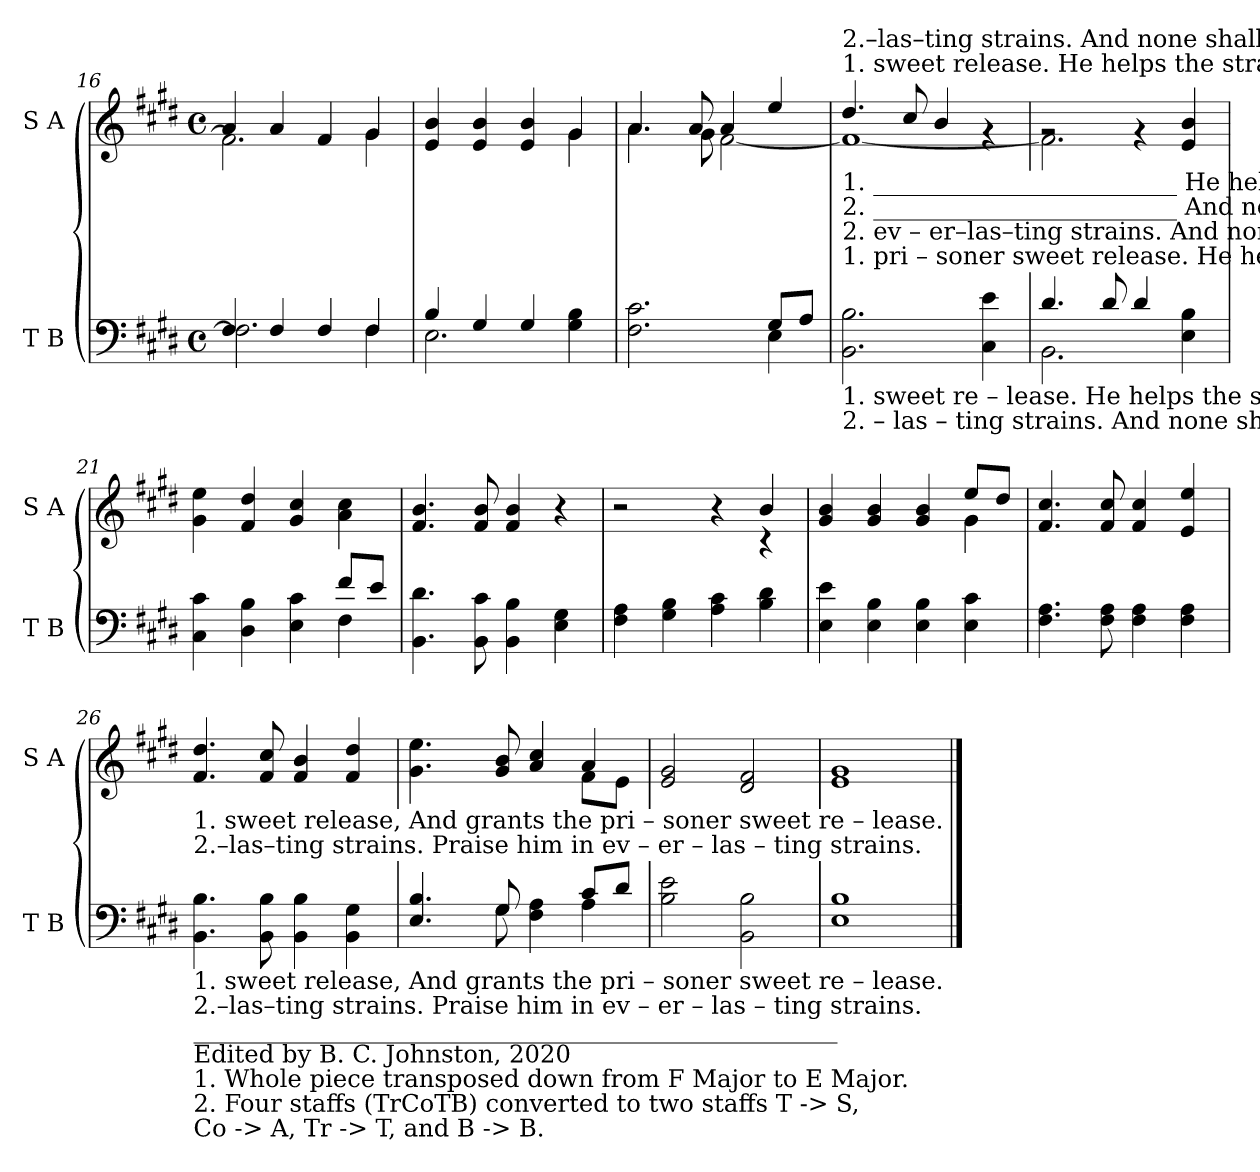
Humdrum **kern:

**kern	**kern
*part2	*part1
*staff2	*staff1
*I"T B	*I"S A
*I'T B	*I'S A
*clefF4	*clefG2
*k[f#c#g#d#]	*k[f#c#g#d#]
*M4/4	*M4/4
*met(c)	*met(c)
=16	=16
*^	*^
4F#/	2.F#\]	4a/	2.f#\]
4F#/	.	4a/	.
4F#/	.	4f#/	.
4F#/	4F#\	4g#/	4g#\
=17	=17	=17	=17
4B/	2.E\	4e/ 4b/	4ryy
4G#/	.	4e/ 4b/	4ryy
4G#/	.	4e/ 4b/	4ryy
4G#\ 4B\	4ryy	4g#/	4g#\
=18	=18	=18	=18
2.F#\ 2.c#\	2.ryy	4.a/	4.a\
.	.	8a/	8g#\
.	.	4a/	[2f#\
8G#/L	4E\	4ee/	.
8A/J	.	.	.
*v	*v	*	*
!!LO:LB:g=z	!!
=19	=19	=19
!	!LO:TX:b:t=1. _________________________     He  helps   the   stranger        in    distress,                                       fa –ther –less,  And  grants  the prisoner	!
!	!LO:TX:b:t=2. _________________________     And none shall   find   his      promise  vain.                                      ev –er  reigns,  Praise  him   in   ev – er –	!
!	!LO:TX:a:t=1. sweet  release.                          He   helps   the   stran – ger     in   distress,                              the    fa –ther –less.  And grants  the  prisoner	!
!	!LO:TX:a:t=2.–las–ting strains.                       And  none  shall   find    his   promise   vain.                             God   ever   reigns,   Praie   him   in    ev  – er  –	!
!LO:TX:b:t=1. sweet            re  –  lease.            He   helps  the   stranger       in     distress,  The    widow  and   the   fa–ther –less.   And     grants  the prisoner	!	!
!LO:TX:b:t=2. – las     –      ting    strains.         And none shall   find   his      promise vain.  Thy   God, O  Zi  –  on!   ever reigns;   Praise    him  in    ev – er –	!	!
!LO:TX:a:t=1. pri      –      soner sweet release. He  helps  the   stranger        in   distress,   The    widow   and   the  fa – ther–less,   And  grants  the  prisoner	!	!
!LO:TX:a:t=2.  ev      –        er–las–ting strains. And none shall find  his        promise vain.  Thy  God,  O  Zi – on!   ev–er   reigns,  Praise  him    in   ev – er –	!	!
2.BB\ 2.B\	4.dd#/	1f#_
.	8cc#/	.
.	4b/	.
4C#\ 4e\	4rg	.
=20	=20	=20
*^	*	*
4.d#/	2.BB\	2rg	2.f#\]
8d#/	.	.	.
4d#/	.	4rg	.
4E\ 4B\	4ryy	4e/ 4b/	4ryy
*	*	*v	*v
=21	=21	=21
4C#\ 4c#\	4ryy	4g#\ 4ee\
4D#\ 4B\	4ryy	4f#/ 4dd#/
4E\ 4c#\	4ryy	4g#/ 4cc#/
8f#/L	4F#\	4a\ 4cc#\
8e/J	.	.
*v	*v	*
=22	=22
4.BB\ 4.d#\	4.f#/ 4.b/
8BB\ 8c#\	8f#/ 8b/
4BB\ 4B\	4f#/ 4b/
4E\ 4G#\	4r
=23	=23
*	*^
4F#\ 4A\	2r	2.ryy
4G#\ 4B\	.	.
4A\ 4c#\	4r	.
4B\ 4d#\	4b/	4r
=24	=24	=24
4E\ 4e\	4g#/ 4b/	4ryy
4E\ 4B\	4g#/ 4b/	4ryy
4E\ 4B\	4g#/ 4b/	4ryy
4E\ 4c#\	8ee/L	4g#\
.	8dd#/J	.
*	*v	*v
=25	=25
4.F#\ 4.A\	4.f#/ 4.cc#/
8F#\ 8A\	8f#/ 8cc#/
4F#\ 4A\	4f#/ 4cc#/
4F#\ 4A\	4e/ 4ee/
!!LO:LB:g=z
=26	=26
!	!LO:TX:b:t=1.   sweet  release,   And   grants     the   pri –  soner  sweet   re   –   lease.
!	!LO:TX:b:t=2.–las–ting strains.  Praise  him        in     ev  –  er   –  las  –  ting     strains.
!LO:TX:b:t=1.   sweet  release,   And   grants     the   pri –  soner  sweet   re   –   lease.	!
!LO:TX:b:t=2.–las–ting strains.  Praise  him        in     ev  –  er   –  las  –  ting     strains.	!
!LO:TX:b:t=_____________________________________________________	!
!LO:TX:b:t=Edited by B. C. Johnston, 2020	!
!LO:TX:b:t=1. Whole piece transposed down from F Major to E Major.	!
!LO:TX:b:t=2. Four staffs (TrCoTB) converted to two staffs T -> S,	!
!LO:TX:b:t=Co -> A, Tr -> T, and B -> B.	!
4.BB\ 4.B\	4.f#/ 4.dd#/
8BB\ 8B\	8f#/ 8cc#/
4BB\ 4B\	4f#/ 4b/
4BB\ 4G#\	4f#/ 4dd#/
=27	=27
*^	*^
4.E/ 4.B/	4.ryy	4.g#\ 4.ee\	4ryy
.	.	.	4ryy
8G#/	8G#\	8g#/ 8b/	.
4F#\ 4A\	4ryy	4a/ 4cc#/	4ryy
8c#/L	4A\	4a/	8f#\L
8d#/J	.	.	8e\J
*v	*v	*	*
*	*v	*v
=28	=28
2B\ 2e\	2e/ 2g#/
2BB\ 2B\	2d#/ 2f#/
=29	=29
1E 1B	1e 1g#
==	==
*-	*-
